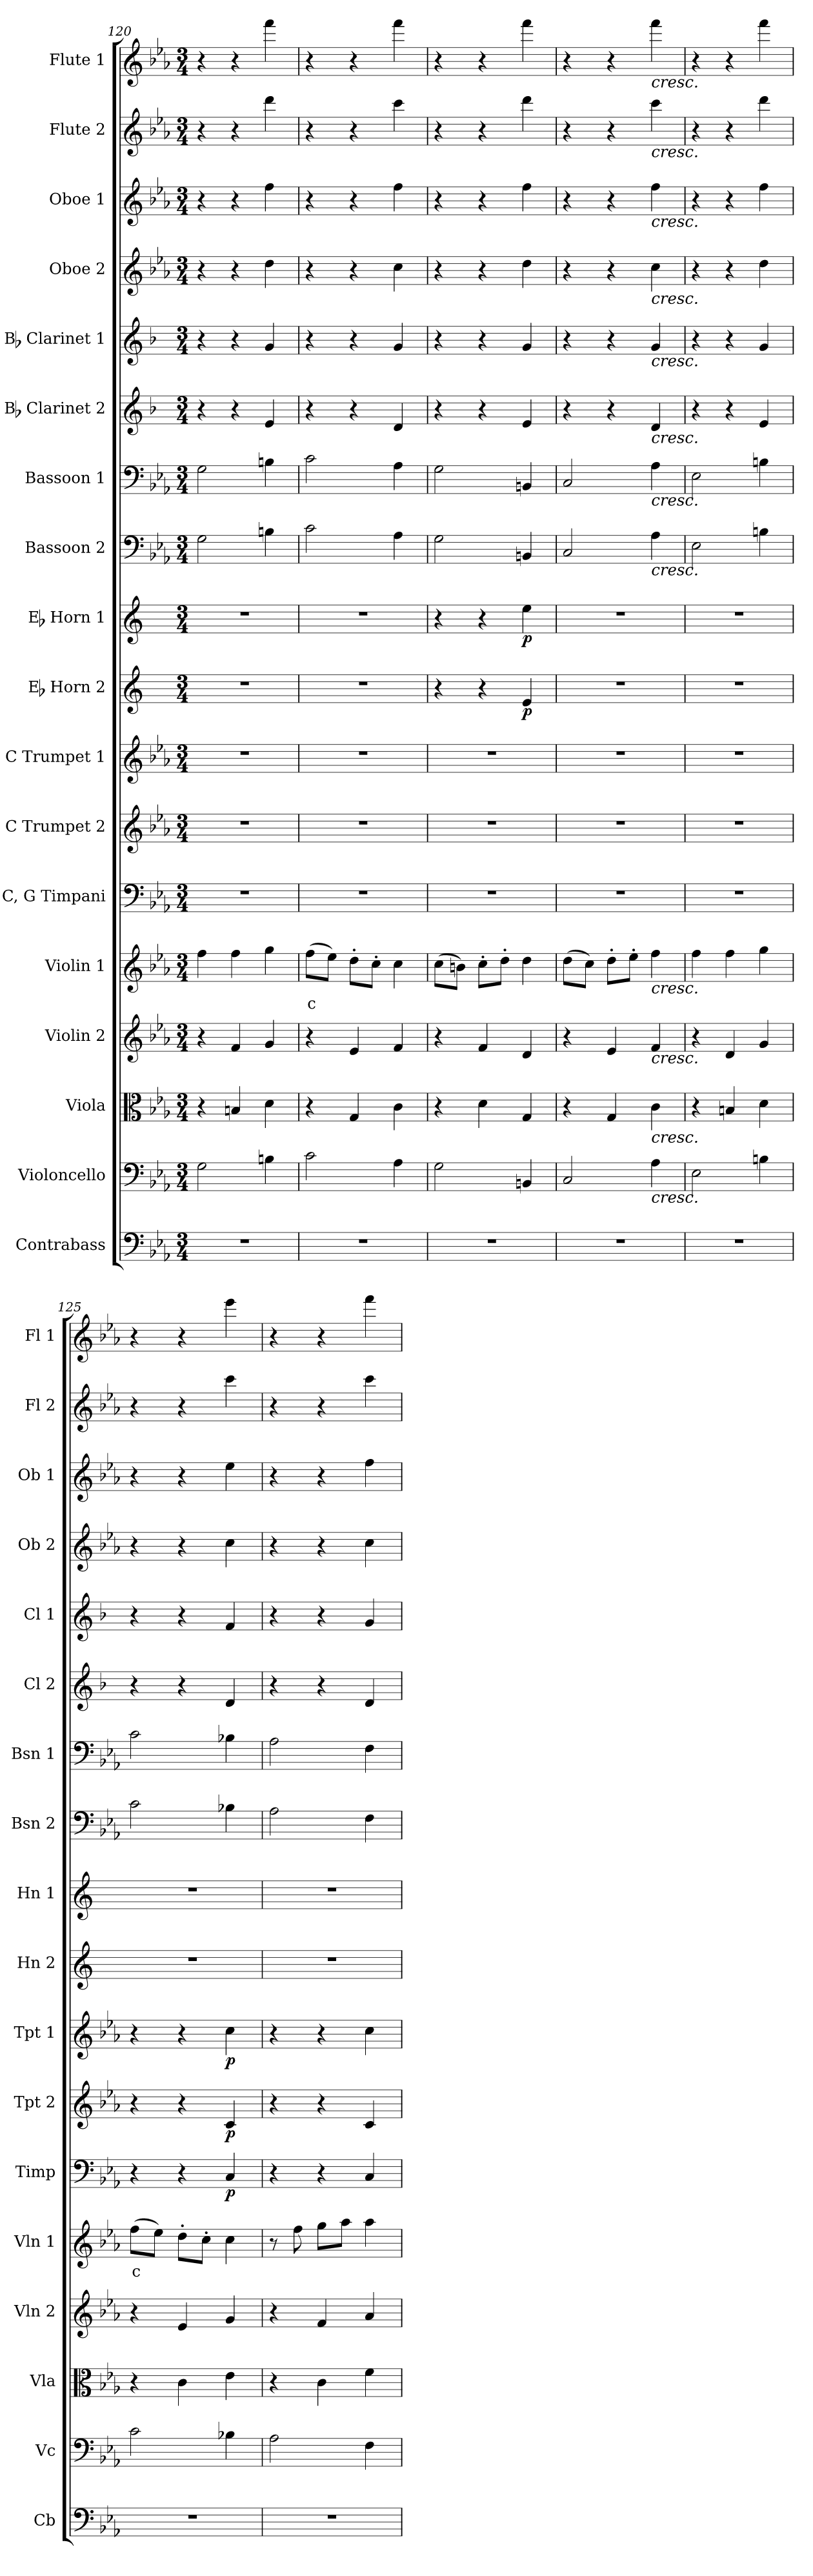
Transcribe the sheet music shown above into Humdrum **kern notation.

**kern	**kern	**kern	**kern	**kern	**text	**kern	**dynam	**kern	**dynam	**kern	**dynam	**kern	**dynam	**kern	**dynam	**kern	**kern	**kern	**kern	**kern	**kern	**kern	**kern
*part18	*part17	*part16	*part15	*part14	*part14	*part13	*part13	*part12	*part12	*part11	*part11	*part10	*part10	*part9	*part9	*part8	*part7	*part6	*part5	*part4	*part3	*part2	*part1
*staff18	*staff17	*staff16	*staff15	*staff14	*staff14	*staff13	*staff13	*staff12	*staff12	*staff11	*staff11	*staff10	*staff10	*staff9	*staff9	*staff8	*staff7	*staff6	*staff5	*staff4	*staff3	*staff2	*staff1
*I"Contrabass	*I"Violoncello	*I"Viola	*I"Violin 2	*I"Violin 1	*	*I"C, G Timpani	*	*I"C Trumpet 2	*	*I"C Trumpet 1	*	*I"Eb Horn 2	*	*I"Eb Horn 1	*	*I"Bassoon 2	*I"Bassoon 1	*I"Bb Clarinet 2	*I"Bb Clarinet 1	*I"Oboe 2	*I"Oboe 1	*I"Flute 2	*I"Flute 1
*I'Cb	*I'Vc	*I'Vla	*I'Vln 2	*I'Vln 1	*	*I'Timp	*	*I'Tpt 2	*	*I'Tpt 1	*	*I'Hn 2	*	*I'Hn 1	*	*I'Bsn 2	*I'Bsn 1	*I'Cl 2	*I'Cl 1	*I'Ob 2	*I'Ob 1	*I'Fl 2	*I'Fl 1
*clefF4	*clefF4	*clefC3	*clefG2	*clefG2	*	*clefF4	*	*clefG2	*	*clefG2	*	*clefG2	*	*clefG2	*	*clefF4	*clefF4	*clefG2	*clefG2	*clefG2	*clefG2	*clefG2	*clefG2
*ITrd7c12	*	*	*	*	*	*	*	*	*	*	*	*ITrd5c9	*	*ITrd5c9	*	*	*	*ITrd1c2	*ITrd1c2	*	*	*	*
*k[b-e-a-]	*k[b-e-a-]	*k[b-e-a-]	*k[b-e-a-]	*k[b-e-a-]	*	*k[b-e-a-]	*	*k[b-e-a-]	*	*k[b-e-a-]	*	*k[b-e-a-]	*	*k[b-e-a-]	*	*k[b-e-a-]	*k[b-e-a-]	*k[b-e-a-]	*k[b-e-a-]	*k[b-e-a-]	*k[b-e-a-]	*k[b-e-a-]	*k[b-e-a-]
*M3/4	*M3/4	*M3/4	*M3/4	*M3/4	*	*M3/4	*	*M3/4	*	*M3/4	*	*M3/4	*	*M3/4	*	*M3/4	*M3/4	*M3/4	*M3/4	*M3/4	*M3/4	*M3/4	*M3/4
=120	=120	=120	=120	=120	=120	=120	=120	=120	=120	=120	=120	=120	=120	=120	=120	=120	=120	=120	=120	=120	=120	=120	=120
2.r	2G\	4r	4r	4ff\	.	2.r	.	2.r	.	2.r	.	2.r	.	2.r	.	2G\	2G\	4r	4r	4r	4r	4r	4r
.	.	4Bn/	4f/	4ff\	.	.	.	.	.	.	.	.	.	.	.	.	.	4r	4r	4r	4r	4r	4r
.	4Bn\	4d\	4g/	4gg\	.	.	.	.	.	.	.	.	.	.	.	4Bn\	4Bn\	4d/	4f/	4dd\	4ff\	4ddd\	4fff\
=121	=121	=121	=121	=121	=121	=121	=121	=121	=121	=121	=121	=121	=121	=121	=121	=121	=121	=121	=121	=121	=121	=121	=121
!	!	!	!	!	!LO:LY:b:color=#FF0000	!	!	!	!	!	!	!	!	!	!	!	!	!	!	!	!	!	!
2.r	2c\	4r	4r	(8ff\L	c	2.r	.	2.r	.	2.r	.	2.r	.	2.r	.	2c\	2c\	4r	4r	4r	4r	4r	4r
.	.	.	.	8ee-\J)	.	.	.	.	.	.	.	.	.	.	.	.	.	.	.	.	.	.	.
.	.	4G/	4e-/	8dd'\L	.	.	.	.	.	.	.	.	.	.	.	.	.	4r	4r	4r	4r	4r	4r
.	.	.	.	8cc'\J	.	.	.	.	.	.	.	.	.	.	.	.	.	.	.	.	.	.	.
.	4A-\	4c\	4f/	4cc\	.	.	.	.	.	.	.	.	.	.	.	4A-\	4A-\	4c/	4f/	4cc\	4ff\	4ccc\	4fff\
=122	=122	=122	=122	=122	=122	=122	=122	=122	=122	=122	=122	=122	=122	=122	=122	=122	=122	=122	=122	=122	=122	=122	=122
2.r	2G\	4r	4r	(8cc\L	.	2.r	.	2.r	.	2.r	.	4r	.	4r	.	2G\	2G\	4r	4r	4r	4r	4r	4r
.	.	.	.	8bn\J)	.	.	.	.	.	.	.	.	.	.	.	.	.	.	.	.	.	.	.
.	.	4d\	4f/	8cc'\L	.	.	.	.	.	.	.	4r	.	4r	.	.	.	4r	4r	4r	4r	4r	4r
.	.	.	.	8dd'\J	.	.	.	.	.	.	.	.	.	.	.	.	.	.	.	.	.	.	.
!	!	!	!	!	!	!	!	!	!	!	!	!	!LO:DY:b	!	!LO:DY:b	!	!	!	!	!	!	!	!
.	4BBn/	4G/	4d/	4dd\	.	.	.	.	.	.	.	4G/	p	4g\	p	4BBn/	4BBn/	4d/	4f/	4dd\	4ff\	4ddd\	4fff\
=123	=123	=123	=123	=123	=123	=123	=123	=123	=123	=123	=123	=123	=123	=123	=123	=123	=123	=123	=123	=123	=123	=123	=123
2.r	2C/	4r	4r	(8dd\L	.	2.r	.	2.r	.	2.r	.	2.r	.	2.r	.	2C/	2C/	4r	4r	4r	4r	4r	4r
.	.	.	.	8cc\J)	.	.	.	.	.	.	.	.	.	.	.	.	.	.	.	.	.	.	.
.	.	4G/	4e-/	8dd'\L	.	.	.	.	.	.	.	.	.	.	.	.	.	4r	4r	4r	4r	4r	4r
.	.	.	.	8ee-'\J	.	.	.	.	.	.	.	.	.	.	.	.	.	.	.	.	.	.	.
!	!	!	!	!	!	!	!	!	!	!	!	!	!	!	!	!	!	!	!	!	!	!	!LO:TX:b:i:t=cresc.
!	!	!	!	!	!	!	!	!	!	!	!	!	!	!	!	!	!	!	!	!	!	!LO:TX:b:i:t=cresc.	!
!	!	!	!	!	!	!	!	!	!	!	!	!	!	!	!	!	!	!	!	!	!LO:TX:b:i:t=cresc.	!	!
!	!	!	!	!	!	!	!	!	!	!	!	!	!	!	!	!	!	!	!	!LO:TX:b:i:t=cresc.	!	!	!
!	!	!	!	!	!	!	!	!	!	!	!	!	!	!	!	!	!	!	!LO:TX:b:i:t=cresc.	!	!	!	!
!	!	!	!	!	!	!	!	!	!	!	!	!	!	!	!	!	!	!LO:TX:b:i:t=cresc.	!	!	!	!	!
!	!	!	!	!	!	!	!	!	!	!	!	!	!	!	!	!	!LO:TX:b:i:t=cresc.	!	!	!	!	!	!
!	!	!	!	!	!	!	!	!	!	!	!	!	!	!	!	!LO:TX:b:i:t=cresc.	!	!	!	!	!	!	!
!	!	!	!	!LO:TX:b:i:t=cresc.	!	!	!	!	!	!	!	!	!	!	!	!	!	!	!	!	!	!	!
!	!	!	!LO:TX:b:i:t=cresc.	!	!	!	!	!	!	!	!	!	!	!	!	!	!	!	!	!	!	!	!
!	!	!LO:TX:b:i:t=cresc.	!	!	!	!	!	!	!	!	!	!	!	!	!	!	!	!	!	!	!	!	!
!	!LO:TX:b:i:t=cresc.	!	!	!	!	!	!	!	!	!	!	!	!	!	!	!	!	!	!	!	!	!	!
.	4A-\	4c\	4f/	4ff\	.	.	.	.	.	.	.	.	.	.	.	4A-\	4A-\	4c/	4f/	4cc\	4ff\	4ccc\	4fff\
!!LO:PB:g=z
=124	=124	=124	=124	=124	=124	=124	=124	=124	=124	=124	=124	=124	=124	=124	=124	=124	=124	=124	=124	=124	=124	=124	=124
2.r	2E-\	4r	4r	4ff\	.	2.r	.	2.r	.	2.r	.	2.r	.	2.r	.	2E-\	2E-\	4r	4r	4r	4r	4r	4r
.	.	4Bn/	4d/	4ff\	.	.	.	.	.	.	.	.	.	.	.	.	.	4r	4r	4r	4r	4r	4r
.	4Bn\	4d\	4g/	4gg\	.	.	.	.	.	.	.	.	.	.	.	4Bn\	4Bn\	4d/	4f/	4dd\	4ff\	4ddd\	4fff\
=125	=125	=125	=125	=125	=125	=125	=125	=125	=125	=125	=125	=125	=125	=125	=125	=125	=125	=125	=125	=125	=125	=125	=125
!	!	!	!	!	!LO:LY:b:color=#FF0000	!	!	!	!	!	!	!	!	!	!	!	!	!	!	!	!	!	!
2.r	2c\	4r	4r	(8ff\L	c	4r	.	4r	.	4r	.	2.r	.	2.r	.	2c\	2c\	4r	4r	4r	4r	4r	4r
.	.	.	.	8ee-\J)	.	.	.	.	.	.	.	.	.	.	.	.	.	.	.	.	.	.	.
.	.	4c\	4e-/	8dd'\L	.	4r	.	4r	.	4r	.	.	.	.	.	.	.	4r	4r	4r	4r	4r	4r
.	.	.	.	8cc'\J	.	.	.	.	.	.	.	.	.	.	.	.	.	.	.	.	.	.	.
!	!	!	!	!	!	!	!LO:DY:b	!	!LO:DY:b	!	!LO:DY:b	!	!	!	!	!	!	!	!	!	!	!	!
.	4B-X\	4e-\	4g/	4cc\	.	4C/	p	4c/	p	4cc\	p	.	.	.	.	4B-X\	4B-X\	4c/	4e-/	4cc\	4ee-\	4ccc\	4eee-\
=126	=126	=126	=126	=126	=126	=126	=126	=126	=126	=126	=126	=126	=126	=126	=126	=126	=126	=126	=126	=126	=126	=126	=126
2.r	2A-\	4r	4r	8r	.	4r	.	4r	.	4r	.	2.r	.	2.r	.	2A-\	2A-\	4r	4r	4r	4r	4r	4r
.	.	.	.	8ff\	.	.	.	.	.	.	.	.	.	.	.	.	.	.	.	.	.	.	.
.	.	4c\	4f/	8gg\L	.	4r	.	4r	.	4r	.	.	.	.	.	.	.	4r	4r	4r	4r	4r	4r
.	.	.	.	8aa-\J	.	.	.	.	.	.	.	.	.	.	.	.	.	.	.	.	.	.	.
.	4F\	4f\	4a-/	4aa-\	.	4C/	.	4c/	.	4cc\	.	.	.	.	.	4F\	4F\	4c/	4f/	4cc\	4ff\	4ccc\	4fff\
=	=	=	=	=	=	=	=	=	=	=	=	=	=	=	=	=	=	=	=	=	=	=	=
*-	*-	*-	*-	*-	*-	*-	*-	*-	*-	*-	*-	*-	*-	*-	*-	*-	*-	*-	*-	*-	*-	*-	*-
